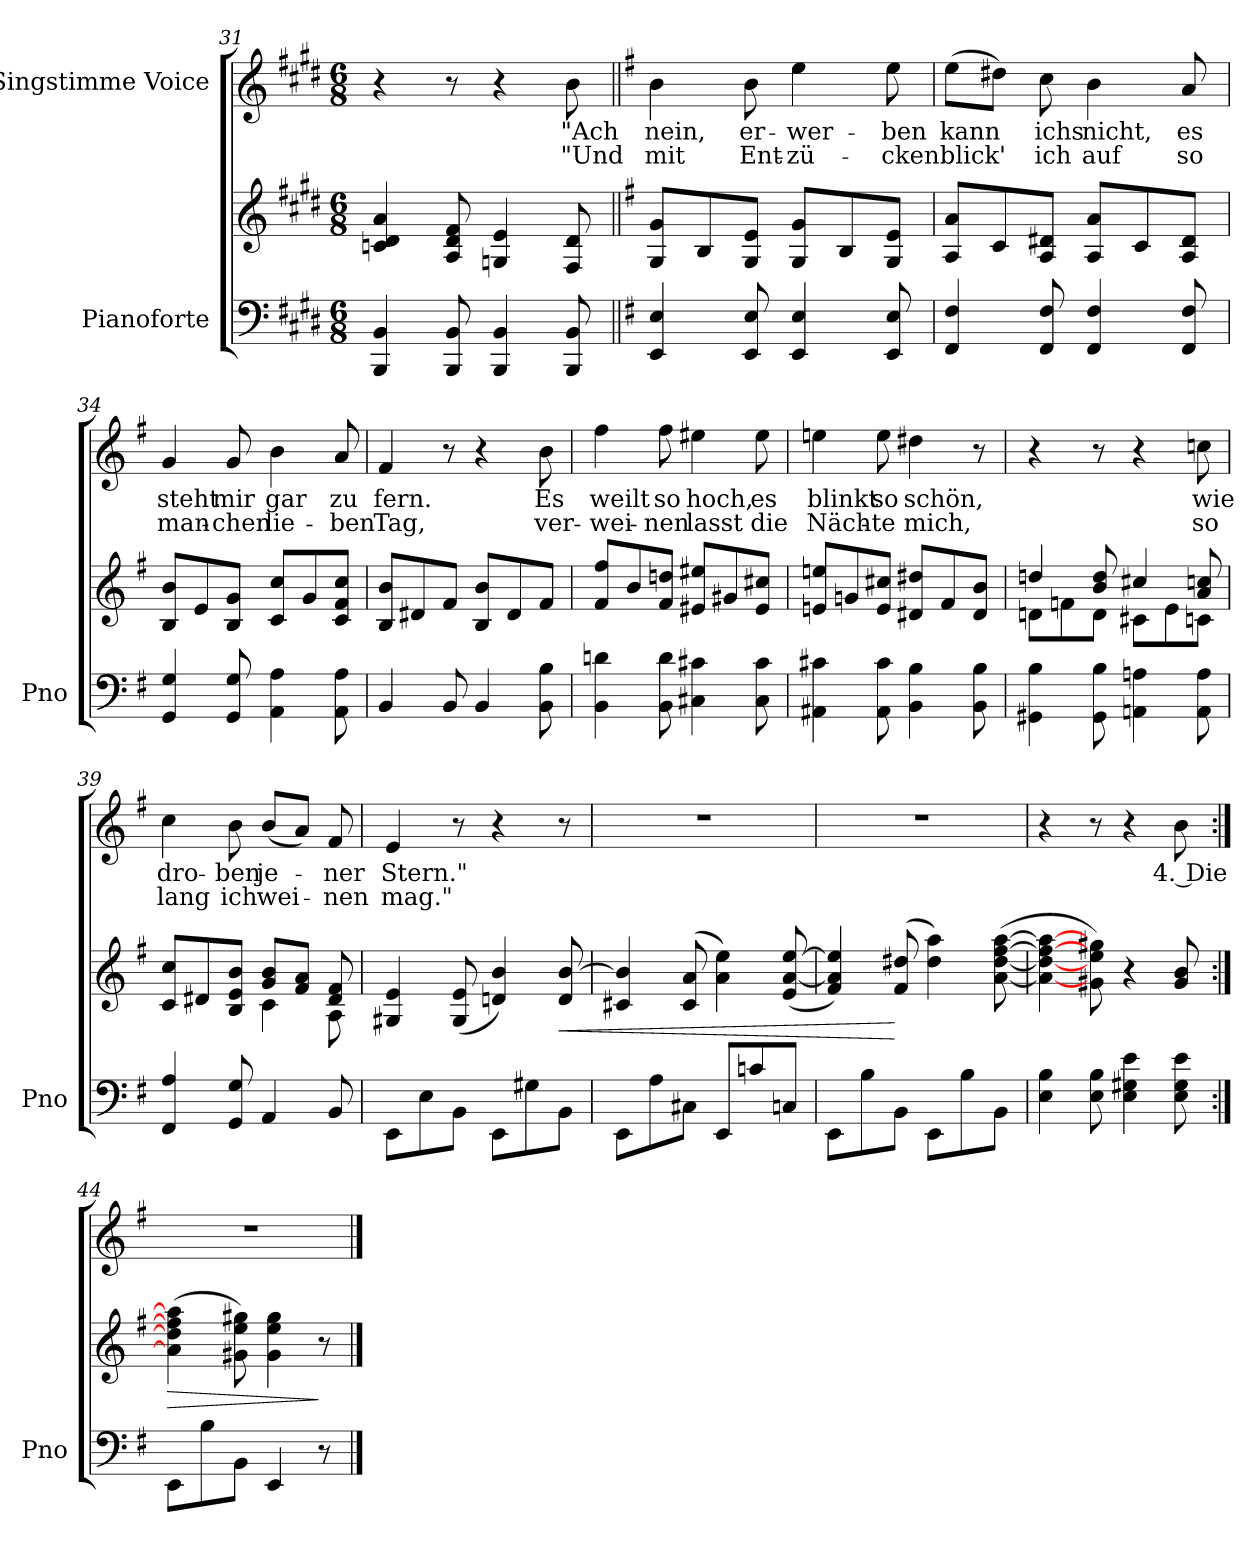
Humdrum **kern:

**kern	**kern	**dynam	**kern	**text	**text
*part2	*part2	*part2	*part1	*part1	*part1
*staff3	*staff2	*staff2/3	*staff1	*staff1	*staff1
*I"Pianoforte	*	*	*I"Singstimme Voice	*	*
*I'Pno	*	*	*	*	*
*clefF4	*clefG2	*	*clefG2	*	*
*k[f#c#g#d#]	*k[f#c#g#d#]	*	*k[f#c#g#d#]	*	*
*M6/8	*M6/8	*	*M6/8	*	*
=31	=31	=31	=31	=31	=31
4BBB/ 4BB/	4cn/ 4d#/ 4a/	.	4r	.	.
8BBB/ 8BB/	8A/ 8d#/ 8f#/	.	8r	.	.
4BBB/ 4BB/	4Gn/ 4e/	.	4r	.	.
!	!	!	!	!LO:LY:b	!LO:LY:b
8BBB/ 8BB/	8F#/ 8d#/	.	8b\	"Ach	"Und
=32||	=32||	=32||	=32||	=32||	=32||
*k[f#]	*k[f#]	*	*k[f#]	*	*
!	!	!	!	!LO:LY:b	!LO:LY:b
4EE/ 4E/	8G/ 8g/L	.	4b\	nein,	mit
.	8B/	.	.	.	.
!	!	!	!	!LO:LY:b	!LO:LY:b
8EE/ 8E/	8G/ 8e/J	.	8b\	er-	Ent-
!	!	!	!	!LO:LY:b	!LO:LY:b
4EE/ 4E/	8G/ 8g/L	.	4ee\	-wer-	-zü-
.	8B/	.	.	.	.
!	!	!	!	!LO:LY:b	!LO:LY:b
8EE/ 8E/	8G/ 8e/J	.	8ee\	-ben	-cken
=33	=33	=33	=33	=33	=33
!	!	!	!	!LO:LY:b	!LO:LY:b
4FF#/ 4F#/	8A/ 8a/L	.	(8ee\L	kann	blick'
.	8c/	.	8dd#X\J)	.	.
!	!	!	!	!LO:LY:b	!LO:LY:b
8FF#/ 8F#/	8A/ 8d#X/J	.	8cc\	ichs	ich
!	!	!	!	!LO:LY:b	!LO:LY:b
4FF#/ 4F#/	8A/ 8a/L	.	4b\	nicht,	auf
.	8c/	.	.	.	.
!	!	!	!	!LO:LY:b	!LO:LY:b
8FF#/ 8F#/	8A/ 8d#/J	.	8a/	es	so
!!LO:LB:g=z
=34	=34	=34	=34	=34	=34
!	!	!	!	!LO:LY:b	!LO:LY:b
4GG/ 4G/	8B/ 8b/L	.	4g/	steht	man-
.	8e/	.	.	.	.
!	!	!	!	!LO:LY:b	!LO:LY:b
8GG/ 8G/	8B/ 8g/J	.	8g/	mir	-chen
!	!	!	!	!LO:LY:b	!LO:LY:b
4AA\ 4A\	8c/ 8cc/L	.	4b\	gar	lie-
.	8g/	.	.	.	.
!	!	!	!	!LO:LY:b	!LO:LY:b
8AA\ 8A\	8c/ 8f#/ 8cc/J	.	8a/	zu	-ben
=35	=35	=35	=35	=35	=35
!	!	!	!	!LO:LY:b	!LO:LY:b
4BB/	8B/ 8b/L	.	4f#/	fern.	Tag,
.	8d#X/	.	.	.	.
8BB/	8f#/J	.	8r	.	.
4BB/	8B/ 8b/L	.	4r	.	.
.	8d#/	.	.	.	.
!	!	!	!	!LO:LY:b	!LO:LY:b
8BB\ 8B\	8f#/J	.	8b\	Es	ver-
=36	=36	=36	=36	=36	=36
!	!	!	!	!LO:LY:b	!LO:LY:b
4BB\ 4dn\	8f#/ 8ff#/L	.	4ff#\	weilt	-wei-
.	8b/	.	.	.	.
!	!	!	!	!LO:LY:b	!LO:LY:b
8BB\ 8d\	8f#/ 8ddn/J	.	8ff#\	so	-nen
!	!	!	!	!LO:LY:b	!LO:LY:b
4C#X\ 4c#X\	8e#X/ 8ee#X/L	.	4ee#X\	hoch,	lasst
.	8g#X/	.	.	.	.
!	!	!	!	!LO:LY:b	!LO:LY:b
8C#\ 8c#\	8e#/ 8cc#X/J	.	8ee#\	es	die
=37	=37	=37	=37	=37	=37
!	!	!	!	!LO:LY:b	!LO:LY:b
4AA#X\ 4c#X\	8en/ 8een/L	.	4een\	blinkt	Näch-
.	8gn/	.	.	.	.
!	!	!	!	!LO:LY:b	!LO:LY:b
8AA#\ 8c#\	8e/ 8cc#X/J	.	8ee\	so	-te
!	!	!	!	!LO:LY:b	!LO:LY:b
4BB\ 4B\	8d#X/ 8dd#X/L	.	4dd#X\	schön,	mich,
.	8f#/	.	.	.	.
8BB\ 8B\	8d#/ 8b/J	.	8r	.	.
=38	=38	=38	=38	=38	=38
*	*^	*	*	*	*
4GG#X\ 4B\	4ddn/	8dn\L	.	4r	.	.
.	.	8fn\	.	.	.	.
8GG#\ 8B\	8b/ 8dd/	8d\J	.	8r	.	.
4AAn\ 4An\	4cc#X/	8c#X\L	.	4r	.	.
.	.	8e\	.	.	.	.
!	!	!	!	!	!LO:LY:b	!LO:LY:b
8AA\ 8A\	8a/ 8ccn/	8cn\J	.	8ccn\	wie	so
!!LO:LB:g=z
=39	=39	=39	=39	=39	=39	=39
!	!	!	!	!	!LO:LY:b	!LO:LY:b
4FF#/ 4A/	8c/ 8cc/L	4.ryy	.	4cc\	dro-	lang
.	8d#X/	.	.	.	.	.
!	!	!	!	!	!LO:LY:b	!LO:LY:b
8GG/ 8G/	8B/ 8e/ 8b/J	.	.	8b\	-ben	ich
!	!	!	!	!	!LO:LY:b	!LO:LY:b
4AA/	8g/ 8b/L	4c\	.	(8b/L	je-	wei-
.	8f#/ 8a/J	.	.	8a/J)	.	.
!	!	!	!	!	!LO:LY:b	!LO:LY:b
8BB/	8d#/ 8f#/	8A\	.	8f#/	-ner	-nen
=40	=40	=40	=40	=40	=40	=40
!	!	!	!	!	!LO:LY:b	!LO:LY:b
*	*v	*v	*	*	*	*
8EE\L	4G#X/ 4e/	.	4e/	Stern."	mag."
8E\	.	.	.	.	.
8BB\J	(>8G#/ 8e/	.	8r	.	.
8EE\L	4dn/ 4b/)	.	4r	.	.
8G#X\	.	.	.	.	.
!	!	!LO:HP:b	!	!	!
8BB\J	8d/ [8b/	<	8r	.	.
=41	=41	=41	=41	=41	=41
8EE\L	4c#X/ 4b/]	.	2.r	.	.
8A\	.	.	.	.	.
8C#X\J	(8c#/ 8a/	.	.	.	.
8EE/L	4a\ 4ee\)	.	.	.	.
8cn/	.	.	.	.	.
8Cn/J	(<8e/ [>8a/ [8ee/	.	.	.	.
=42	=42	=42	=42	=42	=42
8EE\L	4f#/ 4a/] 4ee/])	.	2.r	.	.
8B\	.	.	.	.	.
8BB\J	(8f#/ 8dd#X/	[	.	.	.
8EE\L	4dd#\ 4aa\)	.	.	.	.
8B\	.	.	.	.	.
8BB\J	([8a\ [8dd#\ [8ff#\ [8aa\	.	.	.	.
=43	=43	=43	=43	=43	=43
4E\ 4B\	4a\_ 4dd#\_ 4ff#\_ 4aa\_	.	4r	.	.
8E\ 8B\	8g#X\ 8ee\ 8gg#X\)	.	8r	.	.
4E\ 4G#X\ 4e\	4r	.	4r	.	.
!	!	!	!	!LO:LY:b	!
8E\ 8G#\ 8e\	8g#/ 8b/	.	8b\	4. Die	.
=44:|!	=44:|!	=44:|!	=44:|!	=44:|!	=44:|!
!	!	!LO:HP:b	!	!	!
8EE\L	(4a\] 4dd#\] 4ff#\] 4aa\]	>	2.r	.	.
8B\	.	.	.	.	.
8BB\J	8g#X\ 8ee\ 8gg#X\)	.	.	.	.
4EE/	4g#\ 4ee\ 4gg#\	.	.	.	.
8r	8r	]	.	.	.
==	==	==	==	==	==
*-	*-	*-	*-	*-	*-
